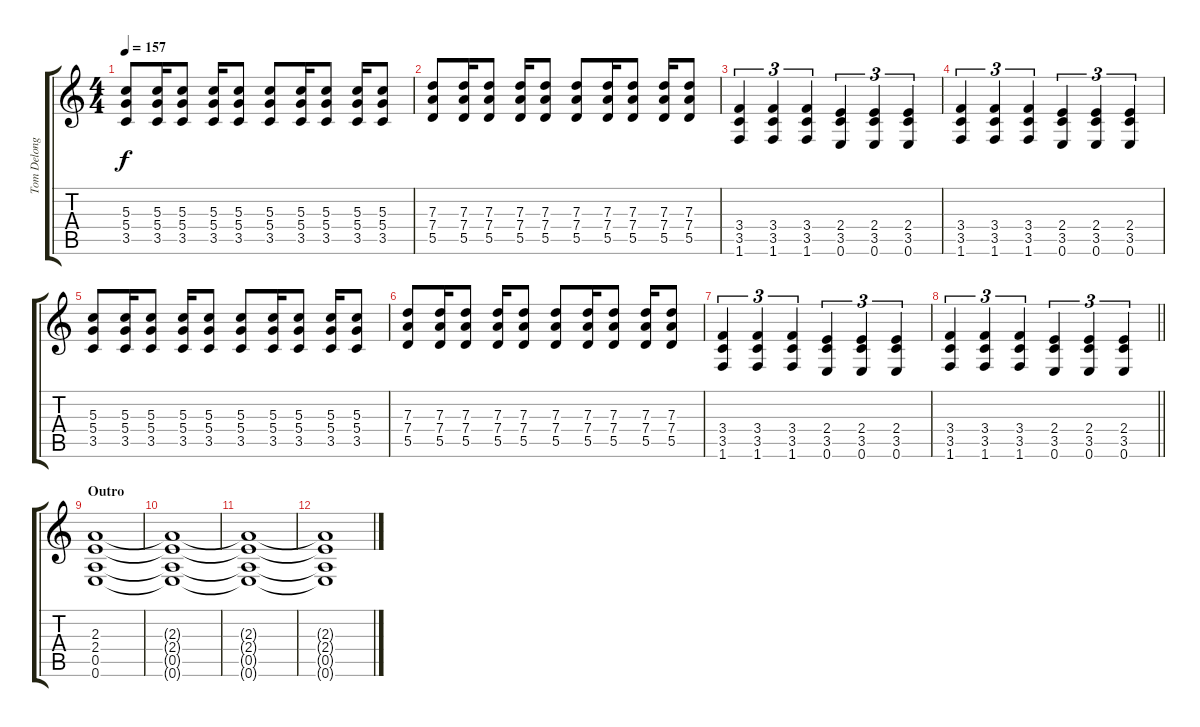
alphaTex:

\track ("Tom Delonge - Guitar" "Tom Delong") {instrument distortionguitar}
\staff {score tabs}
\tuning (E4 B3 G3 D3 A2 E2) {hide}
\ts (4 4)
\tempo 157
\clef g2
\ks c
(5.3 5.4 3.5).8{dy f} (5.3 5.4 3.5).16 (5.3 5.4 3.5).8 (5.3 5.4 3.5).16 (5.3 5.4 3.5).8 (5.3 5.4 3.5).8 (5.3 5.4 3.5).16 (5.3 5.4 3.5).8 (5.3 5.4 3.5).16 (5.3 5.4 3.5).8 |
(7.3 7.4 5.5).8 (7.3 7.4 5.5).16 (7.3 7.4 5.5).8 (7.3 7.4 5.5).16 (7.3 7.4 5.5).8 (7.3 7.4 5.5).8 (7.3 7.4 5.5).16 (7.3 7.4 5.5).8 (7.3 7.4 5.5).16 (7.3 7.4 5.5).8 |
(3.4 3.5 1.6).4{tu (3 2)} (3.4 3.5 1.6).4{tu (3 2)} (3.4 3.5 1.6).4{tu (3 2)} (2.4 3.5 0.6).4{tu (3 2)} (2.4 3.5 0.6).4{tu (3 2)} (2.4 3.5 0.6).4{tu (3 2)} |
(3.4 3.5 1.6).4{tu (3 2)} (3.4 3.5 1.6).4{tu (3 2)} (3.4 3.5 1.6).4{tu (3 2)} (2.4 3.5 0.6).4{tu (3 2)} (2.4 3.5 0.6).4{tu (3 2)} (2.4 3.5 0.6).4{tu (3 2)} |
(5.3 5.4 3.5).8 (5.3 5.4 3.5).16 (5.3 5.4 3.5).8 (5.3 5.4 3.5).16 (5.3 5.4 3.5).8 (5.3 5.4 3.5).8 (5.3 5.4 3.5).16 (5.3 5.4 3.5).8 (5.3 5.4 3.5).16 (5.3 5.4 3.5).8 |
(7.3 7.4 5.5).8 (7.3 7.4 5.5).16 (7.3 7.4 5.5).8 (7.3 7.4 5.5).16 (7.3 7.4 5.5).8 (7.3 7.4 5.5).8 (7.3 7.4 5.5).16 (7.3 7.4 5.5).8 (7.3 7.4 5.5).16 (7.3 7.4 5.5).8 |
(3.4 3.5 1.6).4{tu (3 2)} (3.4 3.5 1.6).4{tu (3 2)} (3.4 3.5 1.6).4{tu (3 2)} (2.4 3.5 0.6).4{tu (3 2)} (2.4 3.5 0.6).4{tu (3 2)} (2.4 3.5 0.6).4{tu (3 2)} |
\barLineRight lightlight
(3.4 3.5 1.6).4{tu (3 2)} (3.4 3.5 1.6).4{tu (3 2)} (3.4 3.5 1.6).4{tu (3 2)} (2.4 3.5 0.6).4{tu (3 2)} (2.4 3.5 0.6).4{tu (3 2)} (2.4 3.5 0.6).4{tu (3 2)} |
\section ("" "Outro")
(2.3 2.4 0.5 0.6).1{volume 0} |
(2.3{t} 2.4{t} 0.5{t} 0.6{t}).1 |
(2.3{t} 2.4{t} 0.5{t} 0.6{t}).1 |
(2.3{t} 2.4{t} 0.5{t} 0.6{t}).1
